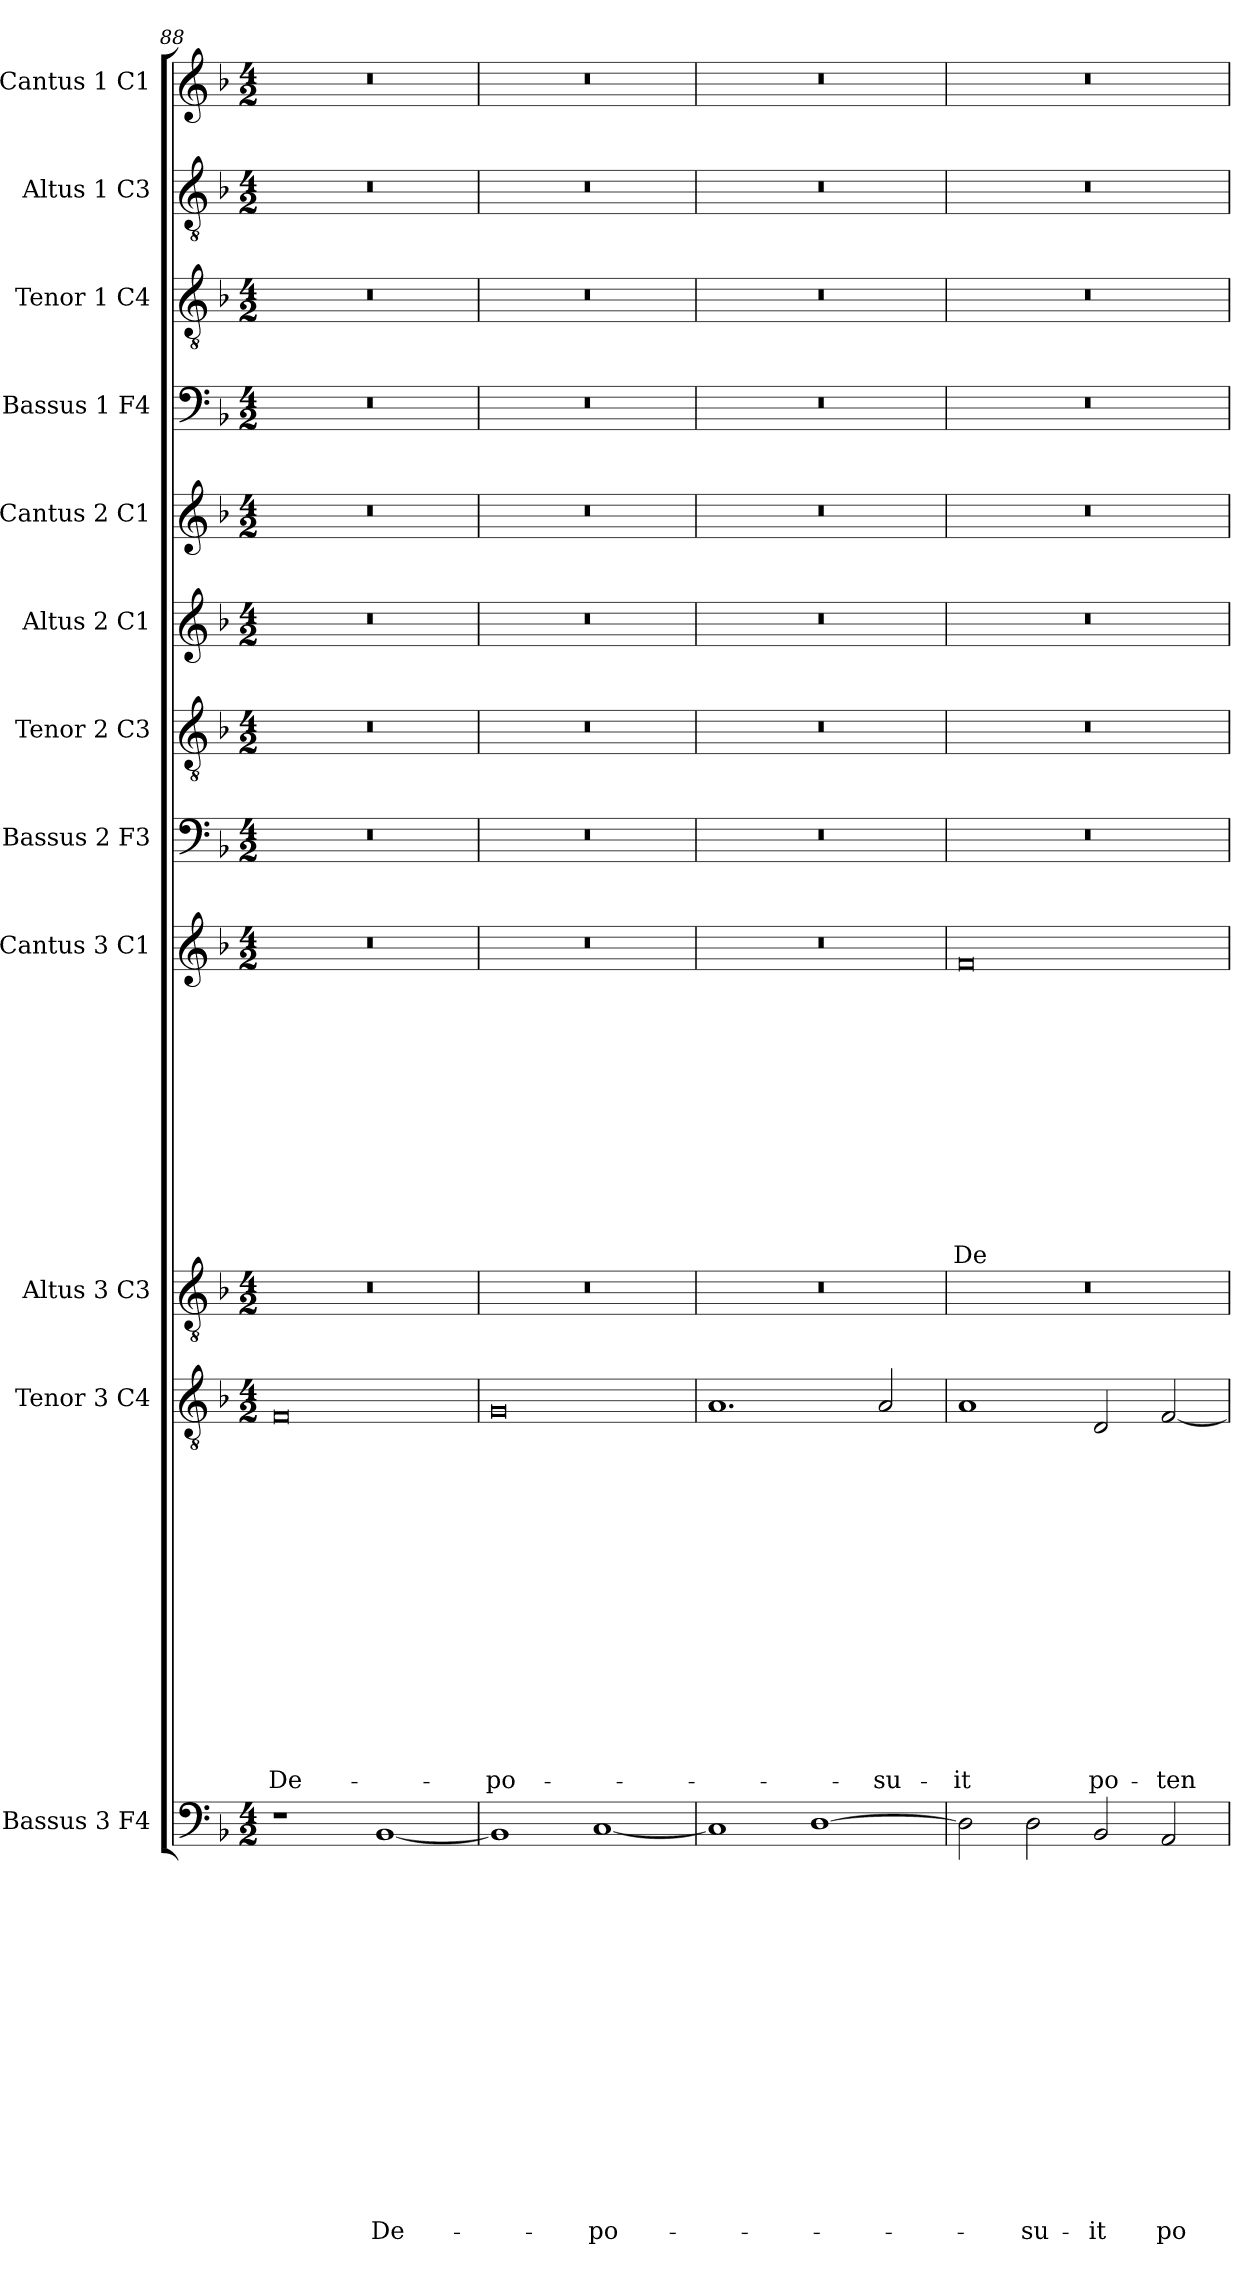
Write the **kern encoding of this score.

**kern	**text	**text	**text	**text	**text	**text	**text	**text	**text	**text	**text	**text	**text	**text	**text	**text	**kern	**text	**text	**text	**text	**text	**text	**text	**text	**text	**text	**text	**text	**text	**text	**text	**kern	**kern	**text	**text	**text	**text	**text	**text	**text	**text	**text	**text	**text	**text	**kern	**kern	**kern	**kern	**kern	**kern	**kern	**kern
*part12	*part12	*part12	*part12	*part12	*part12	*part12	*part12	*part12	*part12	*part12	*part12	*part12	*part12	*part12	*part12	*part12	*part11	*part11	*part11	*part11	*part11	*part11	*part11	*part11	*part11	*part11	*part11	*part11	*part11	*part11	*part11	*part11	*part10	*part9	*part9	*part9	*part9	*part9	*part9	*part9	*part9	*part9	*part9	*part9	*part9	*part9	*part8	*part7	*part6	*part5	*part4	*part3	*part2	*part1
*staff12	*staff12	*staff12	*staff12	*staff12	*staff12	*staff12	*staff12	*staff12	*staff12	*staff12	*staff12	*staff12	*staff12	*staff12	*staff12	*staff12	*staff11	*staff11	*staff11	*staff11	*staff11	*staff11	*staff11	*staff11	*staff11	*staff11	*staff11	*staff11	*staff11	*staff11	*staff11	*staff11	*staff10	*staff9	*staff9	*staff9	*staff9	*staff9	*staff9	*staff9	*staff9	*staff9	*staff9	*staff9	*staff9	*staff9	*staff8	*staff7	*staff6	*staff5	*staff4	*staff3	*staff2	*staff1
*I"Bassus 3 F4	*	*	*	*	*	*	*	*	*	*	*	*	*	*	*	*	*I"Tenor 3 C4	*	*	*	*	*	*	*	*	*	*	*	*	*	*	*	*I"Altus 3 C3	*I"Cantus 3 C1	*	*	*	*	*	*	*	*	*	*	*	*	*I"Bassus 2 F3	*I"Tenor 2 C3	*I"Altus 2 C1	*I"Cantus 2 C1	*I"Bassus 1 F4	*I"Tenor 1 C4	*I"Altus 1 C3	*I"Cantus 1 C1
*I'B3	*	*	*	*	*	*	*	*	*	*	*	*	*	*	*	*	*I'T3	*	*	*	*	*	*	*	*	*	*	*	*	*	*	*	*I'A3	*I'C3	*	*	*	*	*	*	*	*	*	*	*	*	*I'B2	*I'T2	*I'A2	*I'C2	*I'B1	*I'T1	*I'A1	*I'C1
!!LO:PB:g=z
*clefF4	*	*	*	*	*	*	*	*	*	*	*	*	*	*	*	*	*clefGv2	*	*	*	*	*	*	*	*	*	*	*	*	*	*	*	*clefGv2	*clefG2	*	*	*	*	*	*	*	*	*	*	*	*	*clefF4	*clefGv2	*clefG2	*clefG2	*clefF4	*clefGv2	*clefGv2	*clefG2
*k[b-]	*	*	*	*	*	*	*	*	*	*	*	*	*	*	*	*	*k[b-]	*	*	*	*	*	*	*	*	*	*	*	*	*	*	*	*k[b-]	*k[b-]	*	*	*	*	*	*	*	*	*	*	*	*	*k[b-]	*k[b-]	*k[b-]	*k[b-]	*k[b-]	*k[b-]	*k[b-]	*k[b-]
*F:	*	*	*	*	*	*	*	*	*	*	*	*	*	*	*	*	*F:	*	*	*	*	*	*	*	*	*	*	*	*	*	*	*	*F:	*F:	*	*	*	*	*	*	*	*	*	*	*	*	*F:	*F:	*F:	*F:	*F:	*F:	*F:	*F:
*M4/2	*	*	*	*	*	*	*	*	*	*	*	*	*	*	*	*	*M4/2	*	*	*	*	*	*	*	*	*	*	*	*	*	*	*	*M4/2	*M4/2	*	*	*	*	*	*	*	*	*	*	*	*	*M4/2	*M4/2	*M4/2	*M4/2	*M4/2	*M4/2	*M4/2	*M4/2
=88	=88	=88	=88	=88	=88	=88	=88	=88	=88	=88	=88	=88	=88	=88	=88	=88	=88	=88	=88	=88	=88	=88	=88	=88	=88	=88	=88	=88	=88	=88	=88	=88	=88	=88	=88	=88	=88	=88	=88	=88	=88	=88	=88	=88	=88	=88	=88	=88	=88	=88	=88	=88	=88	=88
!	!	!	!	!	!	!	!	!	!	!	!	!	!	!	!	!	!	!	!	!	!	!	!	!	!	!	!	!	!	!	!	!LO:LY:b	!	!	!	!	!	!	!	!	!	!	!	!	!	!	!	!	!	!	!	!	!	!
1r	.	.	.	.	.	.	.	.	.	.	.	.	.	.	.	.	0F	.	.	.	.	.	.	.	.	.	.	.	.	.	.	De-	0r	0r	.	.	.	.	.	.	.	.	.	.	.	.	0r	0r	0r	0r	0r	0r	0r	0r
!	!	!	!	!	!	!	!	!	!	!	!	!	!	!	!	!LO:LY:b	!	!	!	!	!	!	!	!	!	!	!	!	!	!	!	!	!	!	!	!	!	!	!	!	!	!	!	!	!	!	!	!	!	!	!	!	!	!
[1BB-	.	.	.	.	.	.	.	.	.	.	.	.	.	.	.	De-	.	.	.	.	.	.	.	.	.	.	.	.	.	.	.	.	.	.	.	.	.	.	.	.	.	.	.	.	.	.	.	.	.	.	.	.	.	.
=89	=89	=89	=89	=89	=89	=89	=89	=89	=89	=89	=89	=89	=89	=89	=89	=89	=89	=89	=89	=89	=89	=89	=89	=89	=89	=89	=89	=89	=89	=89	=89	=89	=89	=89	=89	=89	=89	=89	=89	=89	=89	=89	=89	=89	=89	=89	=89	=89	=89	=89	=89	=89	=89	=89
!	!	!	!	!	!	!	!	!	!	!	!	!	!	!	!	!	!	!	!	!	!	!	!	!	!	!	!	!	!	!	!	!LO:LY:b	!	!	!	!	!	!	!	!	!	!	!	!	!	!	!	!	!	!	!	!	!	!
1BB-]	.	.	.	.	.	.	.	.	.	.	.	.	.	.	.	.	0G	.	.	.	.	.	.	.	.	.	.	.	.	.	.	-po-	0r	0r	.	.	.	.	.	.	.	.	.	.	.	.	0r	0r	0r	0r	0r	0r	0r	0r
!	!	!	!	!	!	!	!	!	!	!	!	!	!	!	!	!LO:LY:b	!	!	!	!	!	!	!	!	!	!	!	!	!	!	!	!	!	!	!	!	!	!	!	!	!	!	!	!	!	!	!	!	!	!	!	!	!	!
[1C	.	.	.	.	.	.	.	.	.	.	.	.	.	.	.	-po-	.	.	.	.	.	.	.	.	.	.	.	.	.	.	.	.	.	.	.	.	.	.	.	.	.	.	.	.	.	.	.	.	.	.	.	.	.	.
=90	=90	=90	=90	=90	=90	=90	=90	=90	=90	=90	=90	=90	=90	=90	=90	=90	=90	=90	=90	=90	=90	=90	=90	=90	=90	=90	=90	=90	=90	=90	=90	=90	=90	=90	=90	=90	=90	=90	=90	=90	=90	=90	=90	=90	=90	=90	=90	=90	=90	=90	=90	=90	=90	=90
1C]	.	.	.	.	.	.	.	.	.	.	.	.	.	.	.	.	1.A	.	.	.	.	.	.	.	.	.	.	.	.	.	.	.	0r	0r	.	.	.	.	.	.	.	.	.	.	.	.	0r	0r	0r	0r	0r	0r	0r	0r
[1D	.	.	.	.	.	.	.	.	.	.	.	.	.	.	.	.	.	.	.	.	.	.	.	.	.	.	.	.	.	.	.	.	.	.	.	.	.	.	.	.	.	.	.	.	.	.	.	.	.	.	.	.	.	.
!	!	!	!	!	!	!	!	!	!	!	!	!	!	!	!	!	!	!	!	!	!	!	!	!	!	!	!	!	!	!	!	!LO:LY:b	!	!	!	!	!	!	!	!	!	!	!	!	!	!	!	!	!	!	!	!	!	!
.	.	.	.	.	.	.	.	.	.	.	.	.	.	.	.	.	2A/	.	.	.	.	.	.	.	.	.	.	.	.	.	.	-su-	.	.	.	.	.	.	.	.	.	.	.	.	.	.	.	.	.	.	.	.	.	.
=91	=91	=91	=91	=91	=91	=91	=91	=91	=91	=91	=91	=91	=91	=91	=91	=91	=91	=91	=91	=91	=91	=91	=91	=91	=91	=91	=91	=91	=91	=91	=91	=91	=91	=91	=91	=91	=91	=91	=91	=91	=91	=91	=91	=91	=91	=91	=91	=91	=91	=91	=91	=91	=91	=91
!	!	!	!	!	!	!	!	!	!	!	!	!	!	!	!	!	!	!	!	!	!	!	!	!	!	!	!	!	!	!	!	!LO:LY:b	!	!	!	!	!	!	!	!	!	!	!	!	!	!LO:LY:b	!	!	!	!	!	!	!	!
2D\]	.	.	.	.	.	.	.	.	.	.	.	.	.	.	.	.	1A	.	.	.	.	.	.	.	.	.	.	.	.	.	.	-it	0r	0f	.	.	.	.	.	.	.	.	.	.	.	De-	0r	0r	0r	0r	0r	0r	0r	0r
!	!	!	!	!	!	!	!	!	!	!	!	!	!	!	!	!LO:LY:b	!	!	!	!	!	!	!	!	!	!	!	!	!	!	!	!	!	!	!	!	!	!	!	!	!	!	!	!	!	!	!	!	!	!	!	!	!	!
2D\	.	.	.	.	.	.	.	.	.	.	.	.	.	.	.	-su-	.	.	.	.	.	.	.	.	.	.	.	.	.	.	.	.	.	.	.	.	.	.	.	.	.	.	.	.	.	.	.	.	.	.	.	.	.	.
!	!	!	!	!	!	!	!	!	!	!	!	!	!	!	!	!LO:LY:b	!	!	!	!	!	!	!	!	!	!	!	!	!	!	!	!LO:LY:b	!	!	!	!	!	!	!	!	!	!	!	!	!	!	!	!	!	!	!	!	!	!
2BB-/	.	.	.	.	.	.	.	.	.	.	.	.	.	.	.	-it	2D/	.	.	.	.	.	.	.	.	.	.	.	.	.	.	po-	.	.	.	.	.	.	.	.	.	.	.	.	.	.	.	.	.	.	.	.	.	.
!	!	!	!	!	!	!	!	!	!	!	!	!	!	!	!	!LO:LY:b	!	!	!	!	!	!	!	!	!	!	!	!	!	!	!	!LO:LY:b	!	!	!	!	!	!	!	!	!	!	!	!	!	!	!	!	!	!	!	!	!	!
2AA/	.	.	.	.	.	.	.	.	.	.	.	.	.	.	.	po-	[2F/	.	.	.	.	.	.	.	.	.	.	.	.	.	.	-ten-	.	.	.	.	.	.	.	.	.	.	.	.	.	.	.	.	.	.	.	.	.	.
=	=	=	=	=	=	=	=	=	=	=	=	=	=	=	=	=	=	=	=	=	=	=	=	=	=	=	=	=	=	=	=	=	=	=	=	=	=	=	=	=	=	=	=	=	=	=	=	=	=	=	=	=	=	=
*-	*-	*-	*-	*-	*-	*-	*-	*-	*-	*-	*-	*-	*-	*-	*-	*-	*-	*-	*-	*-	*-	*-	*-	*-	*-	*-	*-	*-	*-	*-	*-	*-	*-	*-	*-	*-	*-	*-	*-	*-	*-	*-	*-	*-	*-	*-	*-	*-	*-	*-	*-	*-	*-	*-
